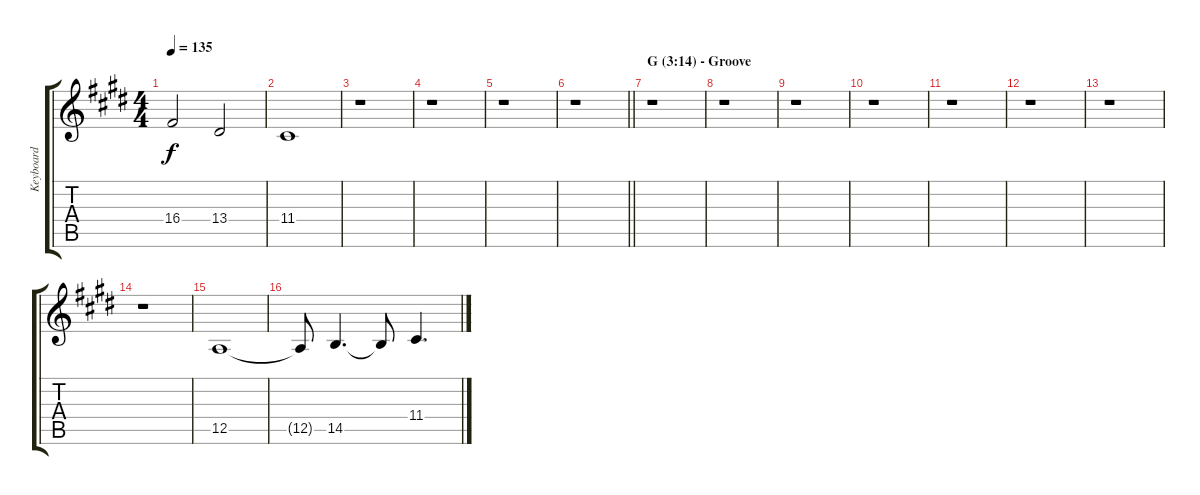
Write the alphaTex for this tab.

\track ("Keyboard" "Keyboard") {instrument lead2sawtooth}
\staff {score tabs}
\tuning (E4 B3 G3 D3 A2 E2) {hide}
\ts (4 4)
\tempo 135
\clef g2
\ks c#minor
16.4.2{dy f} 13.4.2 |
11.4.1 |
r.1 |
r.1 |
r.1 |
\barLineRight lightlight
r.1 |
\section ("" "G (3:14) - Groove")
r.1 |
r.1 |
r.1 |
r.1 |
r.1 |
r.1 |
r.1 |
r.1 |
12.5.1 |
12.5{t}.8 14.5.4{d} 14.5{t}.8 11.4.4{d}
